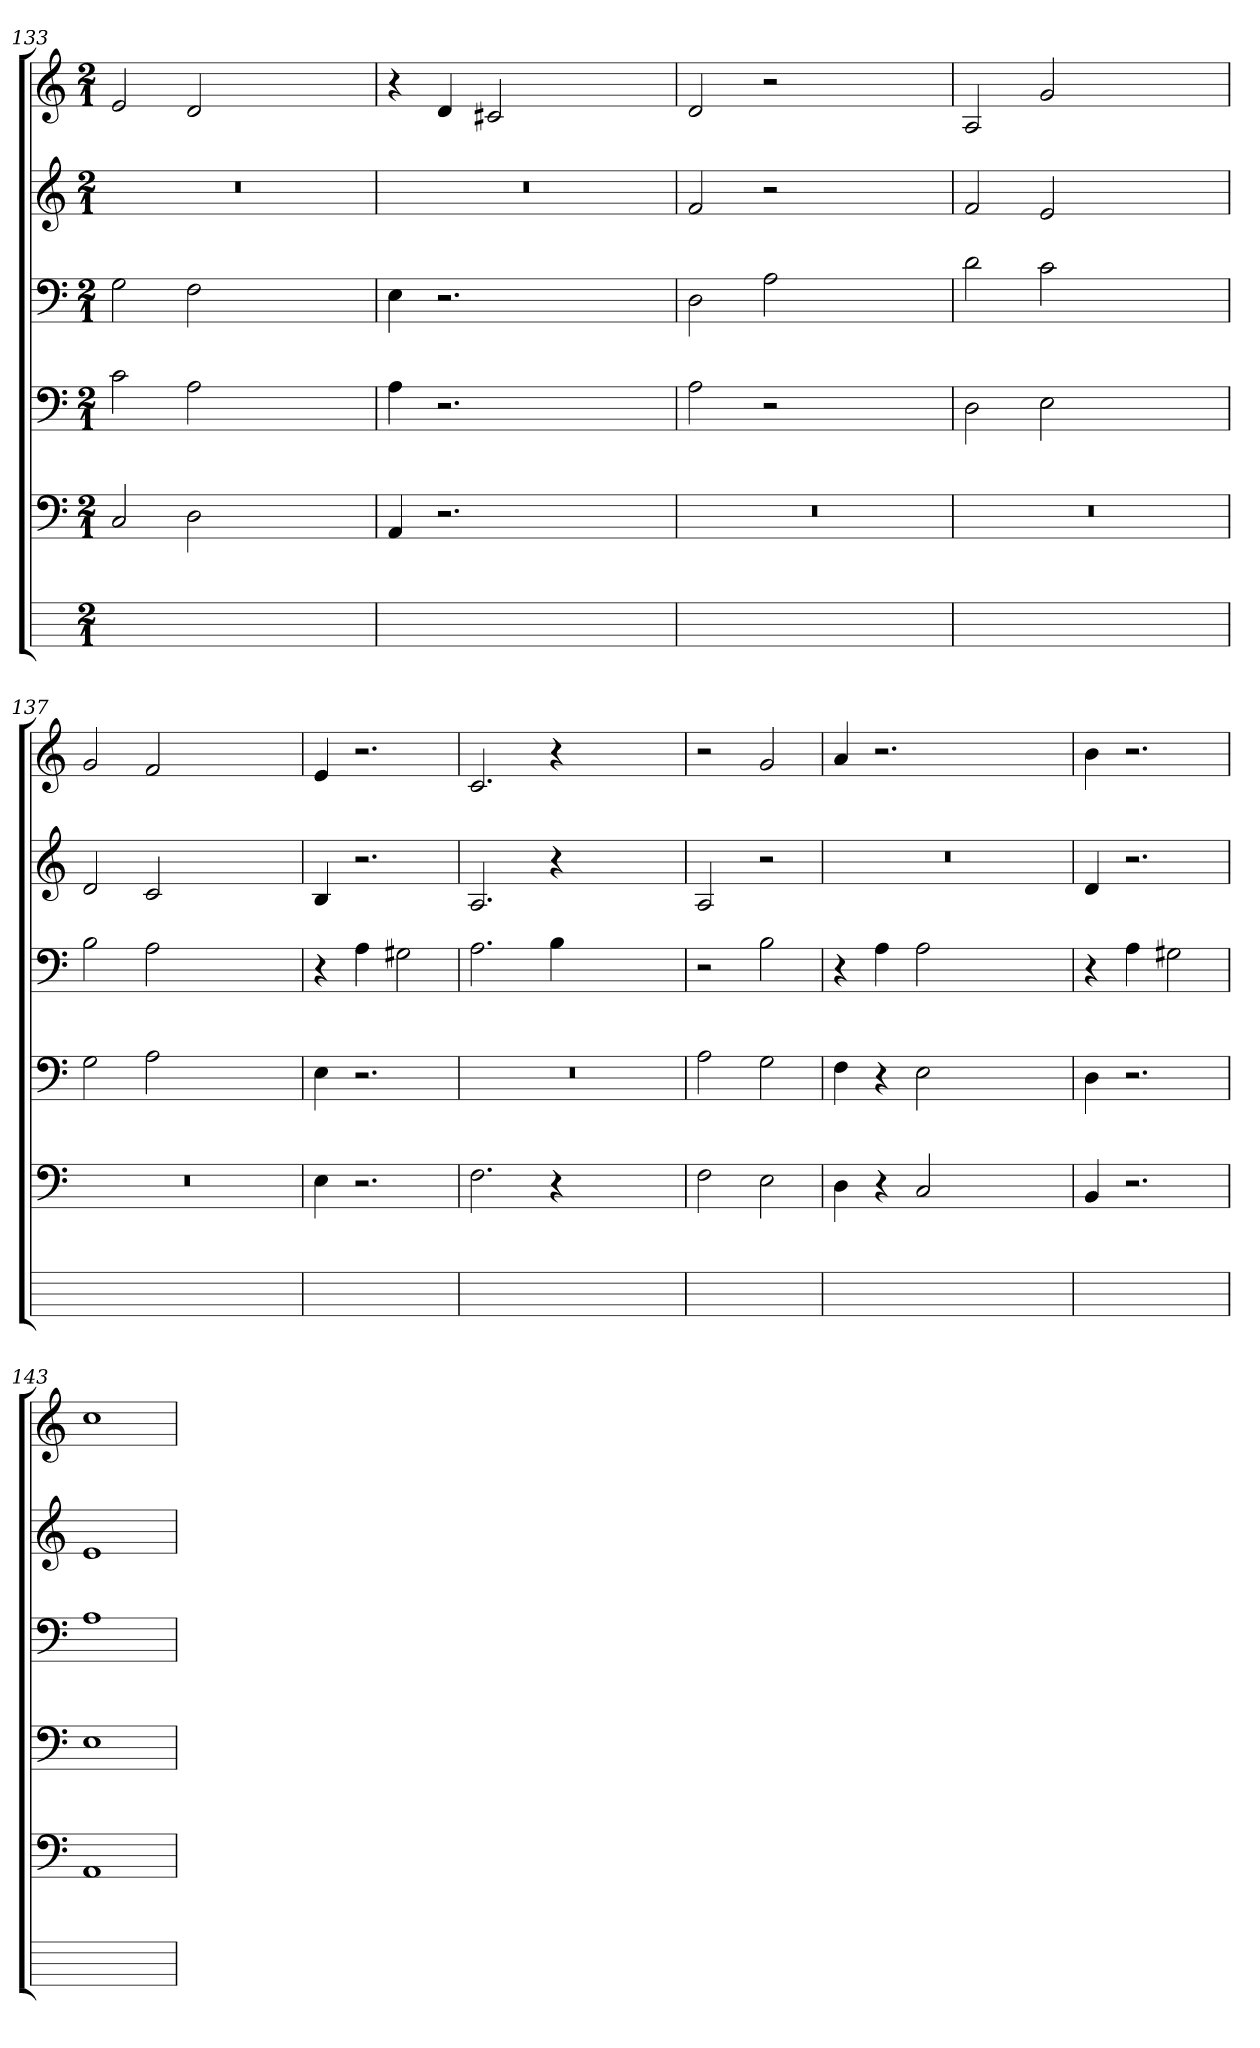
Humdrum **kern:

**kern	**kern	**kern	**kern	**kern	**kern
*part6	*part5	*part4	*part3	*part2	*part1
*staff6	*staff5	*staff4	*staff3	*staff2	*staff1
*	*clefF4	*clefF4	*clefF4	*clefG2	*clefG2
*	*k[]	*k[]	*k[]	*k[]	*k[]
*	*C:	*C:	*C:	*C:	*C:
*M2/1	*M2/1	*M2/1	*M2/1	*M2/1	*M2/1
=133	=133	=133	=133	=133	=133
0ryy	2C	2c	2G	0r	2e
.	2D	2A	2F	.	2d
.	1ryy	1ryy	1ryy	.	1ryy
=134	=134	=134	=134	=134	=134
0ryy	4AA	4A	4E	0r	4r
.	2.r	2.r	2.r	.	4di
.	.	.	.	.	2c#X
.	1ryy	1ryy	1ryy	.	1ryy
=135	=135	=135	=135	=135	=135
0ryy	0r	2Aj	2D	2f	2d
.	.	2r	2A	2r	2r
.	.	1ryy	1ryy	1ryy	1ryy
=136	=136	=136	=136	=136	=136
0ryy	0r	2D	2d	2fj	2AZ
.	.	2E	2c	2e	2g
.	.	1ryy	1ryy	1ryy	1ryy
=137	=137	=137	=137	=137	=137
0ryy	0r	2G	2B	2d	2g
.	.	2A	2A	2c	2f
.	.	1ryy	1ryy	1ryy	1ryy
=138	=138	=138	=138	=138	=138
1ryy	4E	4E	4r	4B	4e
.	2.r	2.r	4Ai	2.r	2.r
.	.	.	2G#XV	.	.
=139	=139	=139	=139	=139	=139
0ryy	2.F	0r	2.A	2.A	2.cZ
.	4r	.	4B	4r	4r
.	1ryy	.	1ryy	1ryy	1ryy
=140	=140	=140	=140	=140	=140
1ryy	2Fj	2A	2r	2Aj	2r
.	2E	2G	2B	2r	2g
=141	=141	=141	=141	=141	=141
0ryy	4D	4F	4r	0r	4a
.	4r	4r	4A	.	2.r
.	2C	2E	2A	.	.
.	1ryy	1ryy	1ryy	.	1ryy
=142	=142	=142	=142	=142	=142
1ryy	4BB	4D	4r	4d	4b
.	2.r	2.r	4Ai	2.r	2.r
.	.	.	2G#X	.	.
=143	=143	=143	=143	=143	=143
1ryy	1AA	1E	1A	1eZ	1cc
=	=	=	=	=	=
*-	*-	*-	*-	*-	*-
